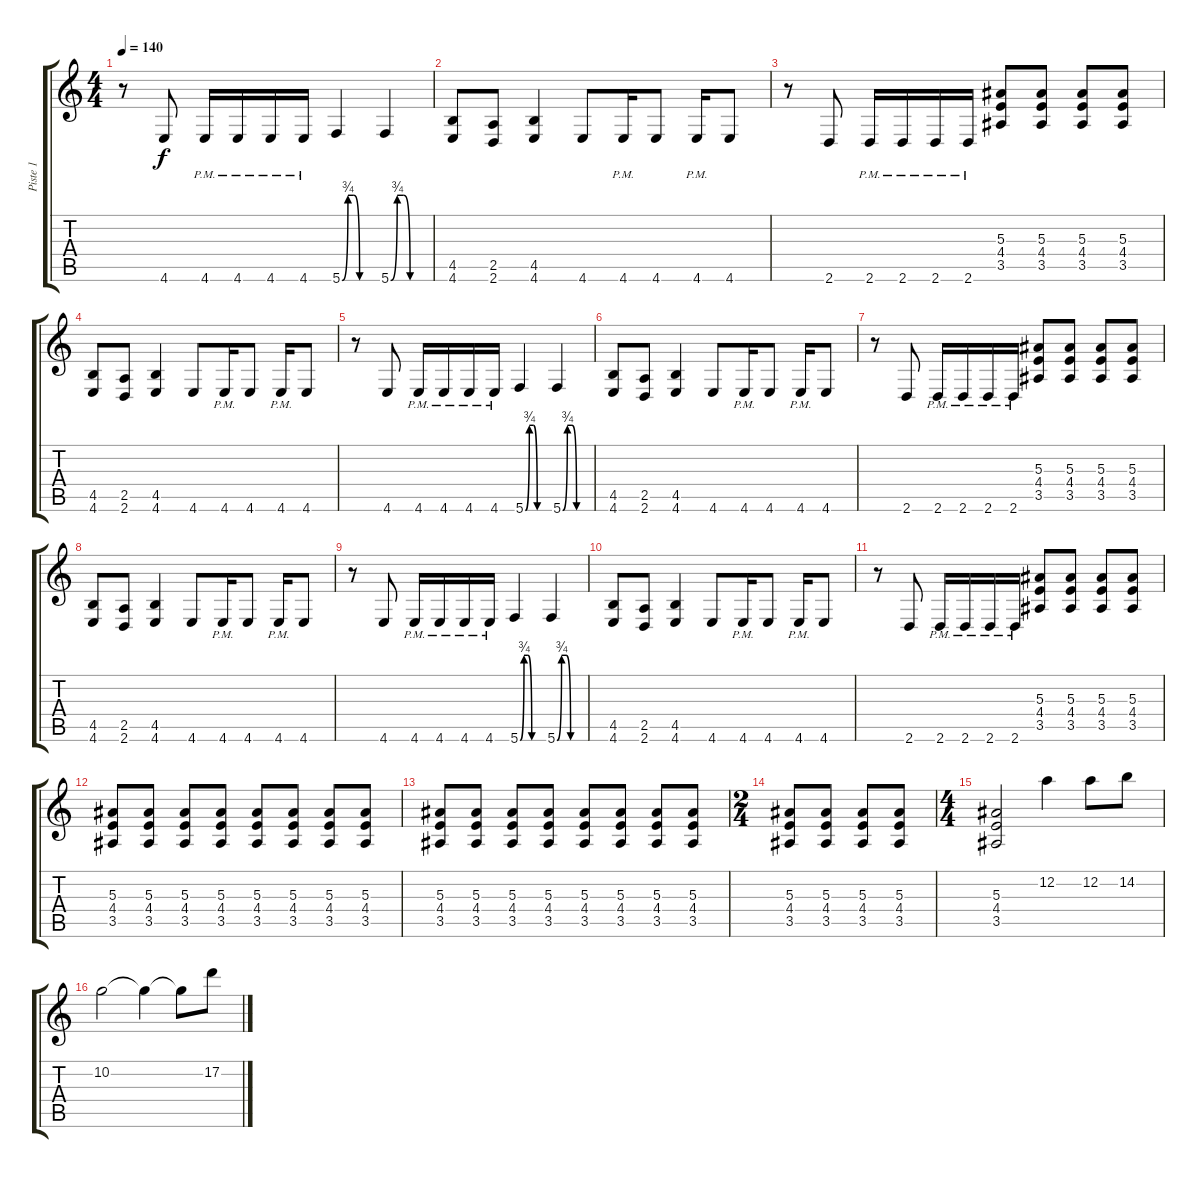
\track ("Piste 1" "Piste 1") {instrument distortionguitar}
\staff {score tabs}
\tuning (D4 A3 F3 C3 G2 C2) {hide}
\ts (4 4)
\tempo 140
\clef g2
\ks c
r.8{dy f} 4.6.8 4.6{pm}.16 4.6{pm}.16 4.6{pm}.16 4.6{pm}.16 5.6{be (custom 0 0 10 3 20 3 30 0 60 0)}.4 5.6{be (custom 0 0 10 3 20 3 30 0 60 0)}.4 |
(4.5 4.6).8 (2.5 2.6).8 (4.5 4.6).4 4.6.8 4.6{pm}.16 4.6.8 4.6{pm}.16 4.6.8 |
r.8 2.6.8 2.6{pm}.16 2.6{pm}.16 2.6{pm}.16 2.6{pm}.16 (5.3 4.4 3.5).8 (5.3 4.4 3.5).8 (5.3 4.4 3.5).8 (5.3 4.4 3.5).8 |
(4.5 4.6).8 (2.5 2.6).8 (4.5 4.6).4 4.6.8 4.6{pm}.16 4.6.8 4.6{pm}.16 4.6.8 |
r.8 4.6.8 4.6{pm}.16 4.6{pm}.16 4.6{pm}.16 4.6{pm}.16 5.6{be (custom 0 0 10 3 20 3 30 0 60 0)}.4 5.6{be (custom 0 0 10 3 20 3 30 0 60 0)}.4 |
(4.5 4.6).8 (2.5 2.6).8 (4.5 4.6).4 4.6.8 4.6{pm}.16 4.6.8 4.6{pm}.16 4.6.8 |
r.8 2.6.8 2.6{pm}.16 2.6{pm}.16 2.6{pm}.16 2.6{pm}.16 (5.3 4.4 3.5).8 (5.3 4.4 3.5).8 (5.3 4.4 3.5).8 (5.3 4.4 3.5).8 |
(4.5 4.6).8 (2.5 2.6).8 (4.5 4.6).4 4.6.8 4.6{pm}.16 4.6.8 4.6{pm}.16 4.6.8 |
r.8 4.6.8 4.6{pm}.16 4.6{pm}.16 4.6{pm}.16 4.6{pm}.16 5.6{be (custom 0 0 10 3 20 3 30 0 60 0)}.4 5.6{be (custom 0 0 10 3 20 3 30 0 60 0)}.4 |
(4.5 4.6).8 (2.5 2.6).8 (4.5 4.6).4 4.6.8 4.6{pm}.16 4.6.8 4.6{pm}.16 4.6.8 |
r.8 2.6.8 2.6{pm}.16 2.6{pm}.16 2.6{pm}.16 2.6{pm}.16 (5.3 4.4 3.5).8 (5.3 4.4 3.5).8 (5.3 4.4 3.5).8 (5.3 4.4 3.5).8 |
(5.3 4.4 3.5).8 (5.3 4.4 3.5).8 (5.3 4.4 3.5).8 (5.3 4.4 3.5).8 (5.3 4.4 3.5).8 (5.3 4.4 3.5).8 (5.3 4.4 3.5).8 (5.3 4.4 3.5).8 |
(5.3 4.4 3.5).8 (5.3 4.4 3.5).8 (5.3 4.4 3.5).8 (5.3 4.4 3.5).8 (5.3 4.4 3.5).8 (5.3 4.4 3.5).8 (5.3 4.4 3.5).8 (5.3 4.4 3.5).8 |
\ts (2 4)
(5.3 4.4 3.5).8 (5.3 4.4 3.5).8 (5.3 4.4 3.5).8 (5.3 4.4 3.5).8 |
\ts (4 4)
(5.3 4.4 3.5).2 12.2.4 12.2.8 14.2.8 |
10.2.2 10.2{t}.4 10.2{t}.8 17.2{sl}.8
